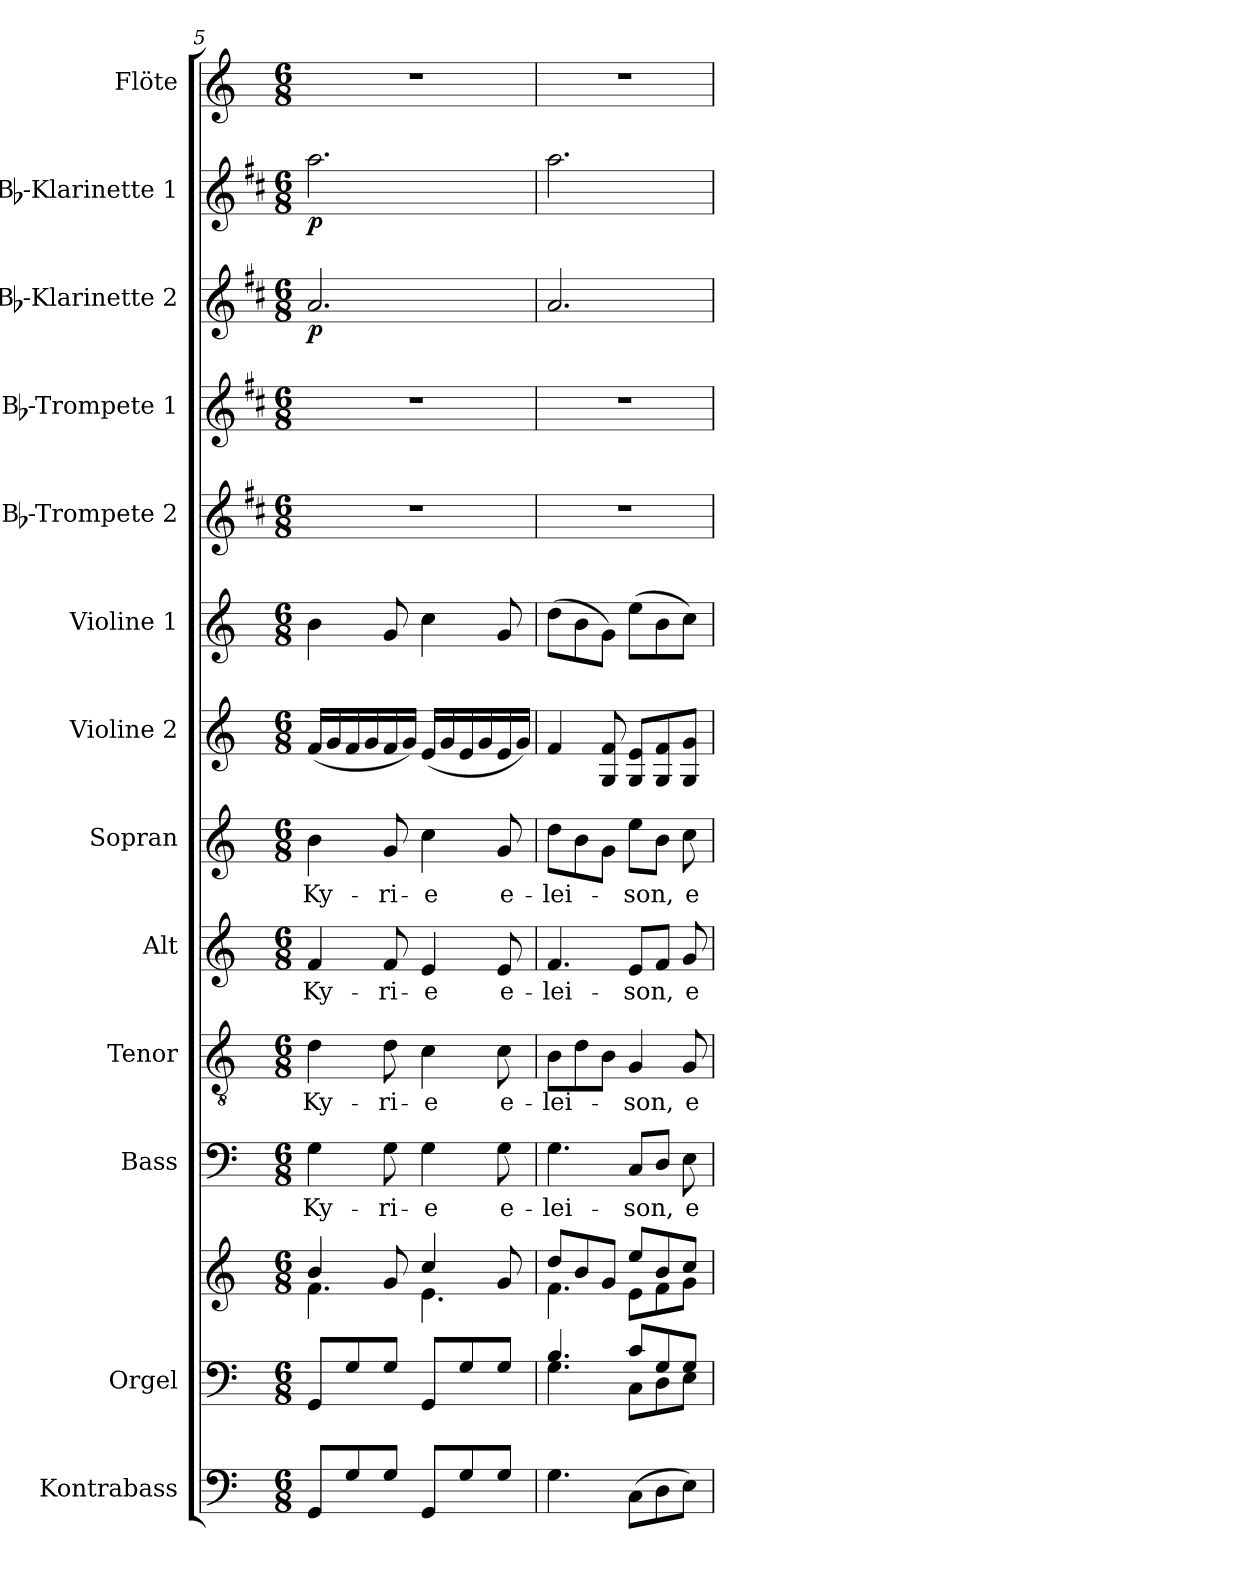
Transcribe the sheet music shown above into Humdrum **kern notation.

**kern	**kern	**kern	**kern	**text	**kern	**text	**kern	**text	**kern	**text	**kern	**kern	**kern	**kern	**kern	**dynam	**kern	**dynam	**kern
*part13	*part12	*part12	*part11	*part11	*part10	*part10	*part9	*part9	*part8	*part8	*part7	*part6	*part5	*part4	*part3	*part3	*part2	*part2	*part1
*staff14	*staff13	*staff12	*staff11	*staff11	*staff10	*staff10	*staff9	*staff9	*staff8	*staff8	*staff7	*staff6	*staff5	*staff4	*staff3	*staff3	*staff2	*staff2	*staff1
*I"Kontrabass	*I"Orgel	*	*I"Bass	*	*I"Tenor	*	*I"Alt	*	*I"Sopran	*	*I"Violine 2	*I"Violine 1	*I"Bb-Trompete 2	*I"Bb-Trompete 1	*I"Bb-Klarinette 2	*	*I"Bb-Klarinette 1	*	*I"Flöte
*I'Kb.	*I'Org.	*	*I'B.	*	*I'T.	*	*I'A.	*	*I'S.	*	*I'Vl. 2	*I'Vl. 1	*I'Bb Trp. 2	*I'Bb Trp. 1	*I'Bb Kl. 2	*	*I'Bb Kl. 1	*	*I'Fl.
*clefF4	*clefF4	*clefG2	*clefF4	*	*clefGv2	*	*clefG2	*	*clefG2	*	*clefG2	*clefG2	*clefG2	*clefG2	*clefG2	*	*clefG2	*	*clefG2
*ITrd7c12	*	*	*	*	*	*	*	*	*	*	*	*	*ITrd1c2	*ITrd1c2	*ITrd1c2	*	*ITrd1c2	*	*
*k[]	*k[]	*k[]	*k[]	*	*k[]	*	*k[]	*	*k[]	*	*k[]	*k[]	*k[]	*k[]	*k[]	*	*k[]	*	*k[]
*C:	*C:	*C:	*C:	*	*C:	*	*C:	*	*C:	*	*C:	*C:	*C:	*C:	*C:	*	*C:	*	*C:
*M6/8	*M6/8	*M6/8	*M6/8	*	*M6/8	*	*M6/8	*	*M6/8	*	*M6/8	*M6/8	*M6/8	*M6/8	*M6/8	*	*M6/8	*	*M6/8
=5	=5	=5	=5	=5	=5	=5	=5	=5	=5	=5	=5	=5	=5	=5	=5	=5	=5	=5	=5
*	*	*^	*	*	*	*	*	*	*	*	*	*	*	*	*	*	*	*	*
!	!	!	!	!	!LO:LY:b	!	!LO:LY:b	!	!LO:LY:b	!	!LO:LY:b	!	!	!	!	!	!LO:DY:b	!	!LO:DY:b	!
8GGG/L	8GG/L	4b/	4.f\	4G\	Ky-	4d\	Ky-	4f/	Ky-	4b\	Ky-	(<16f/LL	4b\	2.r	2.r	2.g/	p	2.gg\	p	2.r
.	.	.	.	.	.	.	.	.	.	.	.	16g/	.	.	.	.	.	.	.	.
8GG/	8G/	.	.	.	.	.	.	.	.	.	.	16f/	.	.	.	.	.	.	.	.
.	.	.	.	.	.	.	.	.	.	.	.	16g/	.	.	.	.	.	.	.	.
!	!	!	!	!	!LO:LY:b	!	!LO:LY:b	!	!LO:LY:b	!	!LO:LY:b	!	!	!	!	!	!	!	!	!
8GG/J	8G/J	8g/	.	8G\	-ri-	8d\	-ri-	8f/	-ri-	8g/	-ri-	16f/	8g/	.	.	.	.	.	.	.
.	.	.	.	.	.	.	.	.	.	.	.	16g/JJ)	.	.	.	.	.	.	.	.
!	!	!	!	!	!LO:LY:b	!	!LO:LY:b	!	!LO:LY:b	!	!LO:LY:b	!	!	!	!	!	!	!	!	!
8GGG/L	8GG/L	4cc/	4.e\	4G\	-e	4c\	-e	4e/	-e	4cc\	-e	(<16e/LL	4cc\	.	.	.	.	.	.	.
.	.	.	.	.	.	.	.	.	.	.	.	16g/	.	.	.	.	.	.	.	.
8GG/	8G/	.	.	.	.	.	.	.	.	.	.	16e/	.	.	.	.	.	.	.	.
.	.	.	.	.	.	.	.	.	.	.	.	16g/	.	.	.	.	.	.	.	.
!	!	!	!	!	!LO:LY:b	!	!LO:LY:b	!	!LO:LY:b	!	!LO:LY:b	!	!	!	!	!	!	!	!	!
8GG/J	8G/J	8g/	.	8G\	e-	8c\	e-	8e/	e-	8g/	e-	16e/	8g/	.	.	.	.	.	.	.
.	.	.	.	.	.	.	.	.	.	.	.	16g/JJ)	.	.	.	.	.	.	.	.
=6	=6	=6	=6	=6	=6	=6	=6	=6	=6	=6	=6	=6	=6	=6	=6	=6	=6	=6	=6	=6
*	*^	*	*	*	*	*	*	*	*	*	*	*	*	*	*	*	*	*	*	*
!	!	!	!	!	!	!LO:LY:b	!	!LO:LY:b	!	!LO:LY:b	!	!LO:LY:b	!	!	!	!	!	!	!	!	!
4.GG\	4.B/	4.G\	8dd/L	4.f\	4.G\	-lei-	8B\L	-lei-	4.f/	-lei-	8dd\L	-lei-	4f/	(>8dd\L	2.r	2.r	2.g/	.	2.gg\	.	2.r
.	.	.	8b/	.	.	.	8d\	.	.	.	8b\	.	.	8b\	.	.	.	.	.	.	.
.	.	.	8g/J	.	.	.	8B\J	.	.	.	8g\J	.	8G/ 8f/	8g\J)	.	.	.	.	.	.	.
!	!	!	!	!	!	!LO:LY:b	!	!LO:LY:b	!	!LO:LY:b	!	!LO:LY:b	!	!	!	!	!	!	!	!	!
(>8CC\L	8c/L	8C\L	8ee/L	8e\L	8C/L	-son,	4G/	-son,	8e/L	-son,	8ee\L	-son,	8G/ 8e/L	(>8ee\L	.	.	.	.	.	.	.
8DD\	8G/	8D\	8b/	8f\	8D/J	.	.	.	8f/J	.	8b\J	.	8G/ 8f/	8b\	.	.	.	.	.	.	.
!	!	!	!	!	!	!LO:LY:b	!	!LO:LY:b	!	!LO:LY:b	!	!LO:LY:b	!	!	!	!	!	!	!	!	!
8EE\J)	8G/J	8E\J	8cc/J	8g\J	8E\	e-	8G/	e-	8g/	e-	8cc\	e-	8G/ 8g/J	8cc\J)	.	.	.	.	.	.	.
*	*v	*v	*	*	*	*	*	*	*	*	*	*	*	*	*	*	*	*	*	*	*
*	*	*v	*v	*	*	*	*	*	*	*	*	*	*	*	*	*	*	*	*	*
=	=	=	=	=	=	=	=	=	=	=	=	=	=	=	=	=	=	=	=
*-	*-	*-	*-	*-	*-	*-	*-	*-	*-	*-	*-	*-	*-	*-	*-	*-	*-	*-	*-
